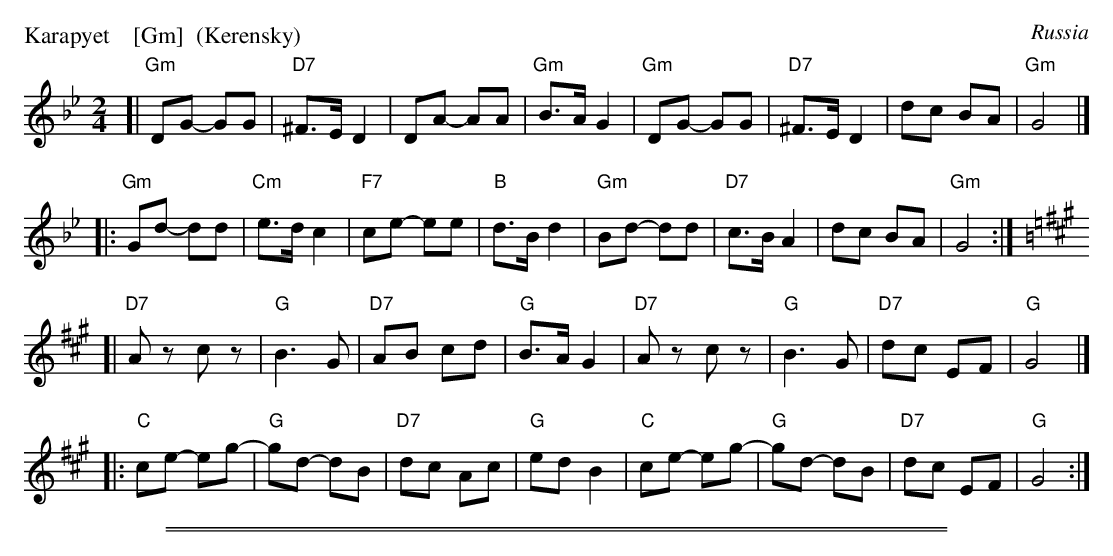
X:1
P: Karapyet    [Gm]  (Kerensky)
O: Russia
M: 2/4
L: 1/8
K: Gm
[| "Gm"DG- GG | "D7"^F>E D2 |     DA- AA | "Gm"B>A G2 \
|  "Gm"DG- GG | "D7"^F>E D2 |     dc  BA | "Gm"G4     |]
|: "Gm"Gd- dd | "Cm"e>d  c2 | "F7"ce- ee | "B"d>B  d2 \
| " Gm"Bd- dd | "D7"c>B  A2 |     dc  BA | "Gm"G4    :|[K:A]
[| "D7"Az  cz | "G"B3    G  | "D7"AB  cd | "G"B>A  G2 \
|  "D7"Az  cz | "G"B3    G  | "D7"dc  EF | "G"G4     |]
|: "C"ce- eg- | "G"gd-   dB | "D7"dc  Ac | "G"ed  B2 \
|  "C"ce- eg- | "G"gd-   dB | "D7"dc  EF | "G"G4    :|
